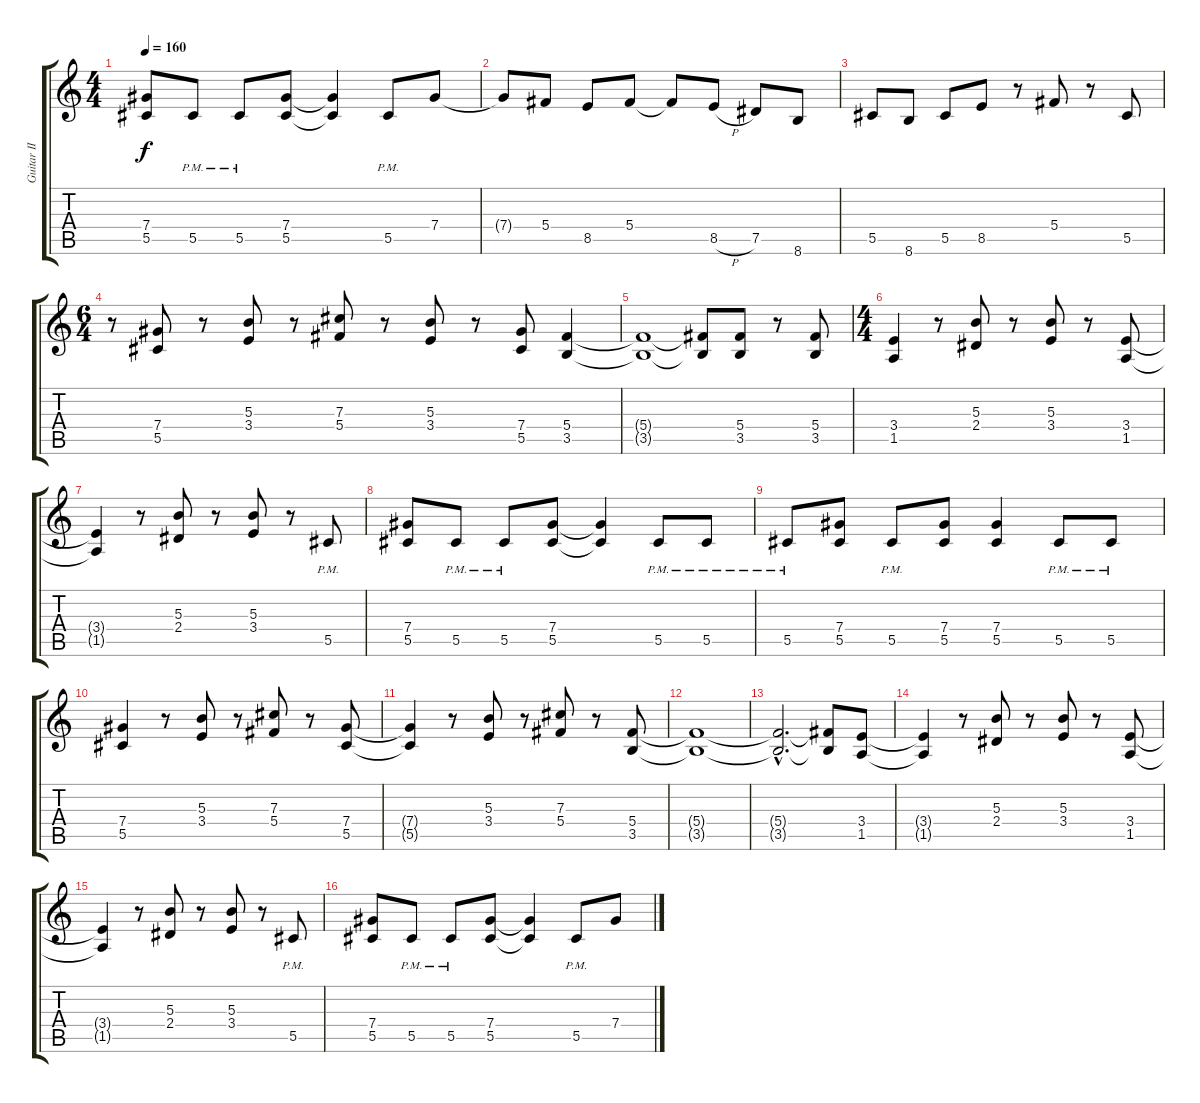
\track ("Guitar II" "Guitar II") {instrument distortionguitar}
\staff {score tabs}
\tuning (Eb4 Bb3 Gb3 Db3 Ab2 Eb2) {hide}
\ts (4 4)
\tempo 160
\clef g2
\ks c
(7.4 5.5).8{dy f} 5.5{pm}.8 5.5{pm}.8 (7.4 5.5).8 (7.4{t} 5.5{t}).4 5.5{pm}.8 7.4.8 |
7.4{t}.8 5.4.8 8.5.8 5.4.8 5.4{t}.8 8.5{h}.8 7.5.8 8.6.8 |
5.5.8 8.6.8 5.5.8 8.5.8 r.8 5.4.8 r.8 5.5.8 |
\ts (6 4)
r.8 (7.4 5.5).8 r.8 (5.3 3.4).8 r.8 (7.3 5.4).8 r.8 (5.3 3.4).8 r.8 (7.4 5.5).8 (5.4 3.5).4 |
(5.4{t} 3.5{t}).1 (5.4{t} 3.5{t}).8 (5.4 3.5).8 r.8 (5.4 3.5).8 |
\ts (4 4)
(3.4 1.5).4 r.8 (5.3 2.4).8 r.8 (5.3 3.4).8 r.8 (3.4 1.5).8 |
(3.4{t} 1.5{t}).4 r.8 (5.3 2.4).8 r.8 (5.3 3.4).8 r.8 5.5{pm}.8 |
(7.4 5.5).8 5.5{pm}.8 5.5{pm}.8 (7.4 5.5).8 (7.4{t} 5.5{t}).4 5.5{pm}.8 5.5{pm}.8 |
5.5{pm}.8 (7.4 5.5).8 5.5{pm}.8 (7.4 5.5).8 (7.4 5.5).4 5.5{pm}.8 5.5{pm}.8 |
(7.4 5.5).4 r.8 (5.3 3.4).8 r.8 (7.3 5.4).8 r.8 (7.4 5.5).8 |
(7.4{t} 5.5{t}).4 r.8 (5.3 3.4).8 r.8 (7.3 5.4).8 r.8 (5.4 3.5).8 |
(5.4{t} 3.5{t}).1 |
(5.4{hac t} 3.5{hac t}).2{d} (5.4{t} 3.5{t}).8 (3.4 1.5).8 |
(3.4{t} 1.5{t}).4 r.8 (5.3 2.4).8 r.8 (5.3 3.4).8 r.8 (3.4 1.5).8 |
(3.4{t} 1.5{t}).4 r.8 (5.3 2.4).8 r.8 (5.3 3.4).8 r.8 5.5{pm}.8 |
(7.4 5.5).8 5.5{pm}.8 5.5{pm}.8 (7.4 5.5).8 (7.4{t} 5.5{t}).4 5.5{pm}.8 7.4.8
